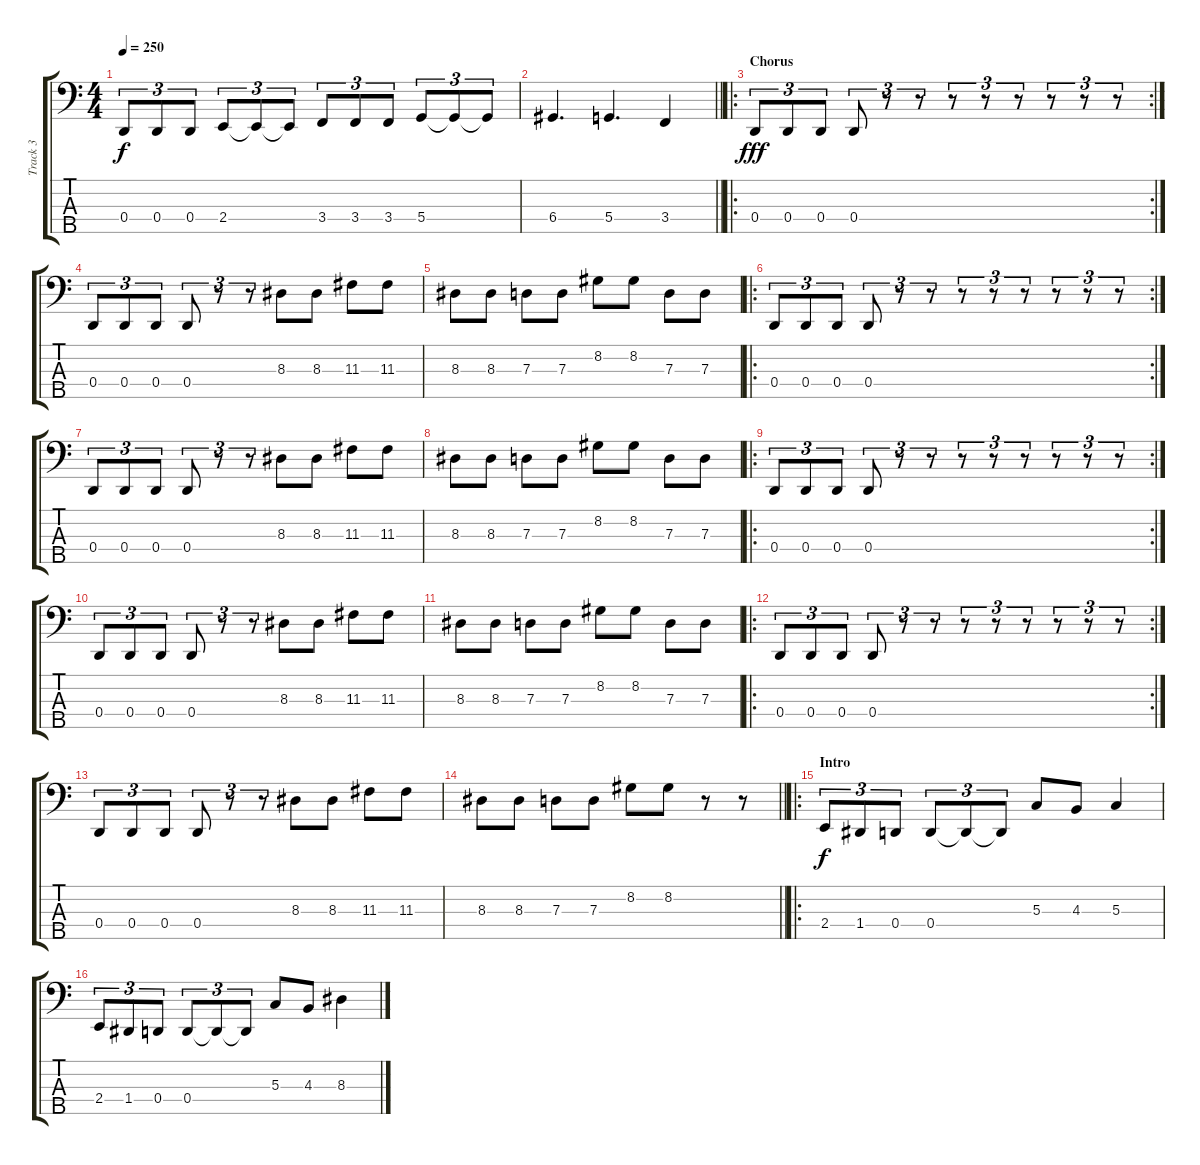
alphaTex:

\track ("Track 3" "Track 3") {instrument electricbasspick}
\staff {score tabs}
\tuning (F2 C2 G1 D1 A0) {hide}
\ts (4 4)
\tempo 250
\clef f4
\ks c
0.4.8{tu (3 2) dy f} 0.4.8{tu (3 2)} 0.4.8{tu (3 2)} 2.4.8{tu (3 2)} 2.4{t}.8{tu (3 2)} 2.4{t}.8{tu (3 2)} 3.4.8{tu (3 2)} 3.4.8{tu (3 2)} 3.4.8{tu (3 2)} 5.4.8{tu (3 2)} 5.4{t}.8{tu (3 2)} 5.4{t}.8{tu (3 2)} |
\barLineRight lightlight
6.4.4{d} 5.4.4{d} 3.4.4 |
\ro
\rc 2
\section ("" "Chorus")
0.4.8{tu (3 2) dy fff} 0.4.8{tu (3 2)} 0.4.8{tu (3 2)} 0.4.8{tu (3 2)} r.8{tu (3 2)} r.8{tu (3 2)} r.8{tu (3 2)} r.8{tu (3 2)} r.8{tu (3 2)} r.8{tu (3 2)} r.8{tu (3 2)} r.8{tu (3 2)} |
0.4.8{tu (3 2)} 0.4.8{tu (3 2)} 0.4.8{tu (3 2)} 0.4.8{tu (3 2)} r.8{tu (3 2)} r.8{tu (3 2)} 8.3.8 8.3.8 11.3.8 11.3.8 |
8.3.8 8.3.8 7.3.8 7.3.8 8.2.8 8.2.8 7.3.8 7.3.8 |
\ro
\rc 2
0.4.8{tu (3 2)} 0.4.8{tu (3 2)} 0.4.8{tu (3 2)} 0.4.8{tu (3 2)} r.8{tu (3 2)} r.8{tu (3 2)} r.8{tu (3 2)} r.8{tu (3 2)} r.8{tu (3 2)} r.8{tu (3 2)} r.8{tu (3 2)} r.8{tu (3 2)} |
0.4.8{tu (3 2)} 0.4.8{tu (3 2)} 0.4.8{tu (3 2)} 0.4.8{tu (3 2)} r.8{tu (3 2)} r.8{tu (3 2)} 8.3.8 8.3.8 11.3.8 11.3.8 |
8.3.8 8.3.8 7.3.8 7.3.8 8.2.8 8.2.8 7.3.8 7.3.8 |
\ro
\rc 2
0.4.8{tu (3 2)} 0.4.8{tu (3 2)} 0.4.8{tu (3 2)} 0.4.8{tu (3 2)} r.8{tu (3 2)} r.8{tu (3 2)} r.8{tu (3 2)} r.8{tu (3 2)} r.8{tu (3 2)} r.8{tu (3 2)} r.8{tu (3 2)} r.8{tu (3 2)} |
0.4.8{tu (3 2)} 0.4.8{tu (3 2)} 0.4.8{tu (3 2)} 0.4.8{tu (3 2)} r.8{tu (3 2)} r.8{tu (3 2)} 8.3.8 8.3.8 11.3.8 11.3.8 |
8.3.8 8.3.8 7.3.8 7.3.8 8.2.8 8.2.8 7.3.8 7.3.8 |
\ro
\rc 2
0.4.8{tu (3 2)} 0.4.8{tu (3 2)} 0.4.8{tu (3 2)} 0.4.8{tu (3 2)} r.8{tu (3 2)} r.8{tu (3 2)} r.8{tu (3 2)} r.8{tu (3 2)} r.8{tu (3 2)} r.8{tu (3 2)} r.8{tu (3 2)} r.8{tu (3 2)} |
0.4.8{tu (3 2)} 0.4.8{tu (3 2)} 0.4.8{tu (3 2)} 0.4.8{tu (3 2)} r.8{tu (3 2)} r.8{tu (3 2)} 8.3.8 8.3.8 11.3.8 11.3.8 |
\barLineRight lightlight
8.3.8 8.3.8 7.3.8 7.3.8 8.2.8 8.2.8 r.8 r.8 |
\ro
\section ("" "Intro")
2.4.8{tu (3 2) dy f} 1.4.8{tu (3 2)} 0.4.8{tu (3 2)} 0.4.8{tu (3 2)} 0.4{t}.8{tu (3 2)} 0.4{t}.8{tu (3 2)} 5.3.8 4.3.8 5.3.4 |
2.4.8{tu (3 2)} 1.4.8{tu (3 2)} 0.4.8{tu (3 2)} 0.4.8{tu (3 2)} 0.4{t}.8{tu (3 2)} 0.4{t}.8{tu (3 2)} 5.3.8 4.3.8 8.3.4
